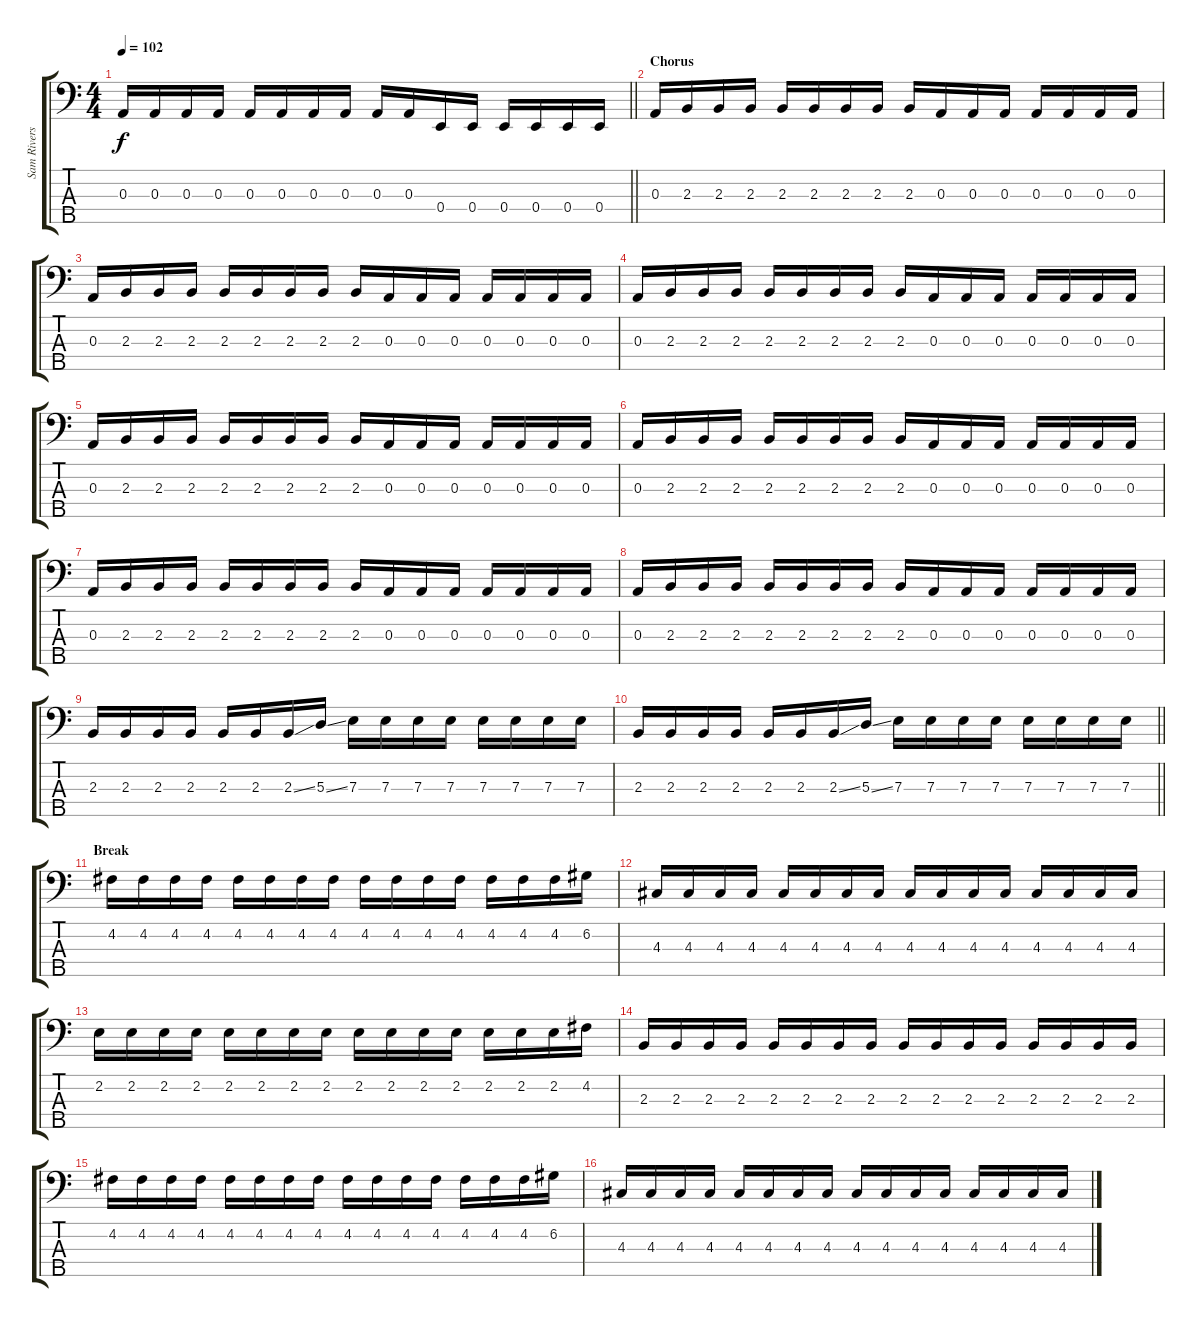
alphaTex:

\track ("Sam Rivers (Bass)" "Sam Rivers") {instrument electricbassfinger}
\staff {score tabs}
\tuning (G2 D2 A1 E1 B0) {hide}
\ts (4 4)
\tempo 102
\clef f4
\barLineRight lightlight
\ks c
0.3.16{dy f} 0.3.16 0.3.16 0.3.16 0.3.16 0.3.16 0.3.16 0.3.16 0.3.16 0.3.16 0.4.16 0.4.16 0.4.16 0.4.16 0.4.16 0.4.16 |
\section ("" "Chorus")
0.3.16 2.3.16 2.3.16 2.3.16 2.3.16 2.3.16 2.3.16 2.3.16 2.3.16 0.3.16 0.3.16 0.3.16 0.3.16 0.3.16 0.3.16 0.3.16 |
0.3.16 2.3.16 2.3.16 2.3.16 2.3.16 2.3.16 2.3.16 2.3.16 2.3.16 0.3.16 0.3.16 0.3.16 0.3.16 0.3.16 0.3.16 0.3.16 |
0.3.16 2.3.16 2.3.16 2.3.16 2.3.16 2.3.16 2.3.16 2.3.16 2.3.16 0.3.16 0.3.16 0.3.16 0.3.16 0.3.16 0.3.16 0.3.16 |
0.3.16 2.3.16 2.3.16 2.3.16 2.3.16 2.3.16 2.3.16 2.3.16 2.3.16 0.3.16 0.3.16 0.3.16 0.3.16 0.3.16 0.3.16 0.3.16 |
0.3.16 2.3.16 2.3.16 2.3.16 2.3.16 2.3.16 2.3.16 2.3.16 2.3.16 0.3.16 0.3.16 0.3.16 0.3.16 0.3.16 0.3.16 0.3.16 |
0.3.16 2.3.16 2.3.16 2.3.16 2.3.16 2.3.16 2.3.16 2.3.16 2.3.16 0.3.16 0.3.16 0.3.16 0.3.16 0.3.16 0.3.16 0.3.16 |
0.3.16 2.3.16 2.3.16 2.3.16 2.3.16 2.3.16 2.3.16 2.3.16 2.3.16 0.3.16 0.3.16 0.3.16 0.3.16 0.3.16 0.3.16 0.3.16 |
2.3.16 2.3.16 2.3.16 2.3.16 2.3.16 2.3.16 2.3{ss}.16 5.3{ss}.16 7.3.16 7.3.16 7.3.16 7.3.16 7.3.16 7.3.16 7.3.16 7.3.16 |
\barLineRight lightlight
2.3.16 2.3.16 2.3.16 2.3.16 2.3.16 2.3.16 2.3{ss}.16 5.3{ss}.16 7.3.16 7.3.16 7.3.16 7.3.16 7.3.16 7.3.16 7.3.16 7.3.16 |
\section ("" "Break")
4.2.16 4.2.16 4.2.16 4.2.16 4.2.16 4.2.16 4.2.16 4.2.16 4.2.16 4.2.16 4.2.16 4.2.16 4.2.16 4.2.16 4.2.16 6.2.16 |
4.3.16 4.3.16 4.3.16 4.3.16 4.3.16 4.3.16 4.3.16 4.3.16 4.3.16 4.3.16 4.3.16 4.3.16 4.3.16 4.3.16 4.3.16 4.3.16 |
2.2.16 2.2.16 2.2.16 2.2.16 2.2.16 2.2.16 2.2.16 2.2.16 2.2.16 2.2.16 2.2.16 2.2.16 2.2.16 2.2.16 2.2.16 4.2.16 |
2.3.16 2.3.16 2.3.16 2.3.16 2.3.16 2.3.16 2.3.16 2.3.16 2.3.16 2.3.16 2.3.16 2.3.16 2.3.16 2.3.16 2.3.16 2.3.16 |
4.2.16 4.2.16 4.2.16 4.2.16 4.2.16 4.2.16 4.2.16 4.2.16 4.2.16 4.2.16 4.2.16 4.2.16 4.2.16 4.2.16 4.2.16 6.2.16 |
4.3.16 4.3.16 4.3.16 4.3.16 4.3.16 4.3.16 4.3.16 4.3.16 4.3.16 4.3.16 4.3.16 4.3.16 4.3.16 4.3.16 4.3.16 4.3.16
